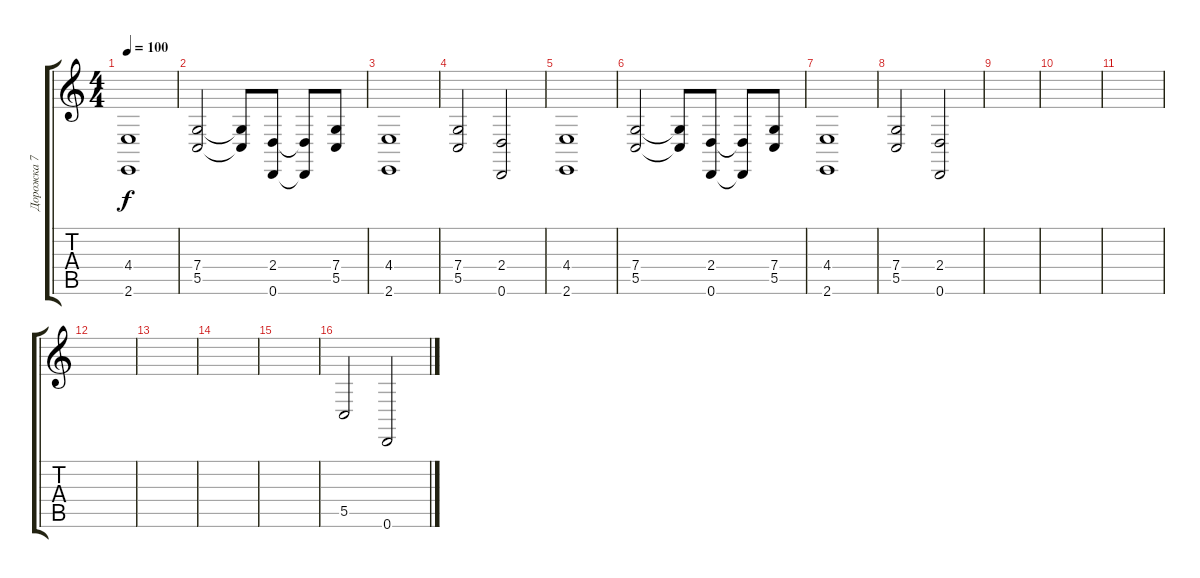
\track ("Дорожка 7" "Дорожка 7") {instrument rockorgan}
\staff {score tabs}
\tuning (D4 A3 F3 C3 G2 D2) {hide}
\ts (4 4)
\tempo 100
\clef g2
\ks c
(4.4 2.6).1{dy f} |
(7.4 5.5).2 (7.4{t} 5.5{t}).8 (2.4 0.6).8 (2.4{t} 0.6{t}).8 (7.4 5.5).8 |
(4.4 2.6).1 |
(7.4 5.5).2 (2.4 0.6).2 |
(4.4 2.6).1 |
(7.4 5.5).2 (7.4{t} 5.5{t}).8 (2.4 0.6).8 (2.4{t} 0.6{t}).8 (7.4 5.5).8 |
(4.4 2.6).1 |
(7.4 5.5).2 (2.4 0.6).2 |
|
|
|
|
|
|
|
5.5.2 0.6.2
